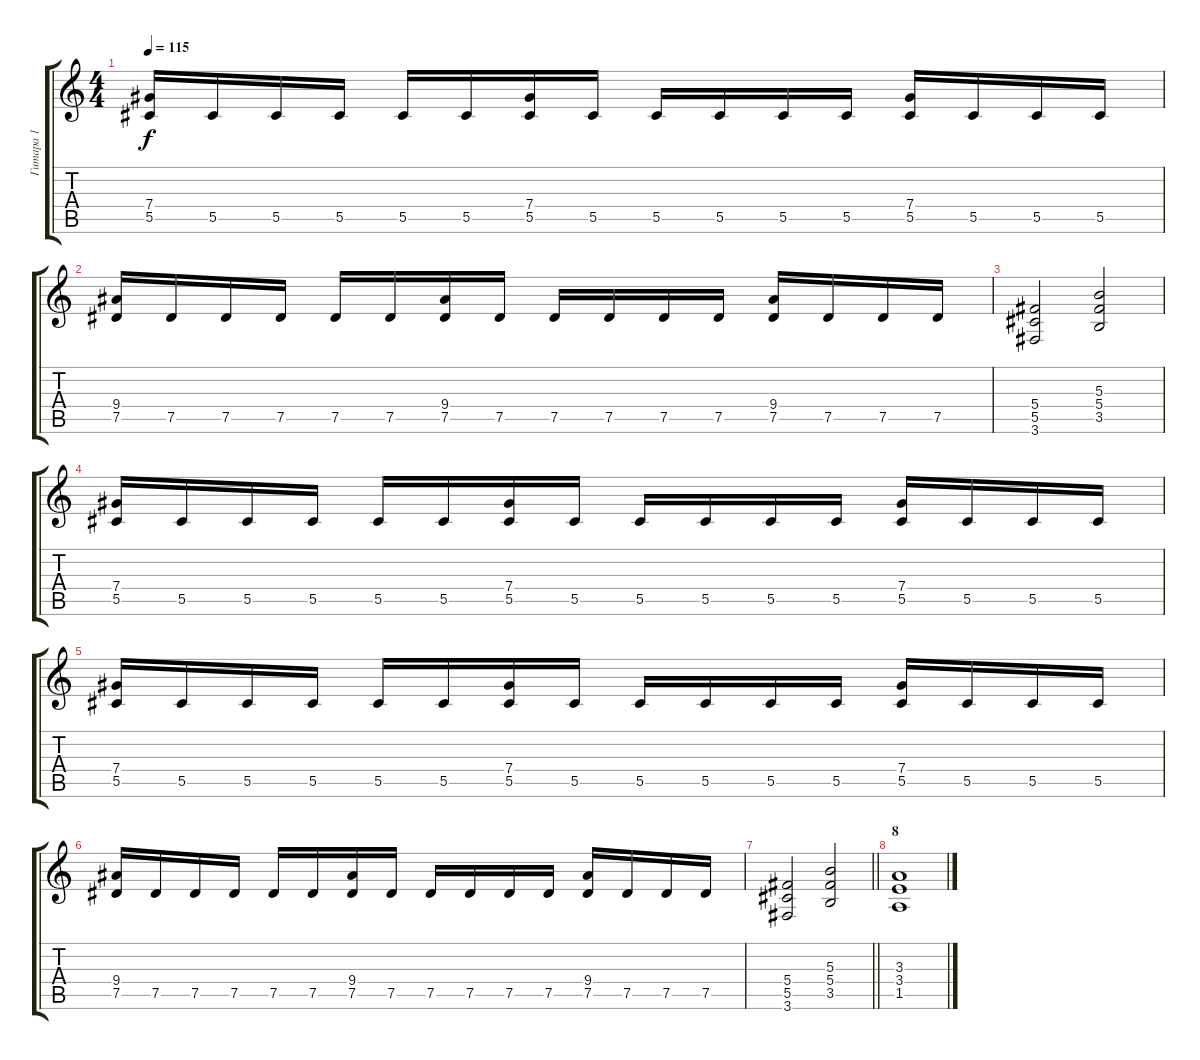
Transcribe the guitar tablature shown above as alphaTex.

\track ("Гитара 1" "Гитара 1") {instrument distortionguitar}
\staff {score tabs}
\tuning (Eb4 Bb3 Gb3 Db3 Ab2 Eb2) {hide}
\ts (4 4)
\tempo 115
\clef g2
\ks c
(7.4 5.5).16{dy f} 5.5.16 5.5.16 5.5.16 5.5.16 5.5.16 (7.4 5.5).16 5.5.16 5.5.16 5.5.16 5.5.16 5.5.16 (7.4 5.5).16 5.5.16 5.5.16 5.5.16 |
(9.4 7.5).16 7.5.16 7.5.16 7.5.16 7.5.16 7.5.16 (9.4 7.5).16 7.5.16 7.5.16 7.5.16 7.5.16 7.5.16 (9.4 7.5).16 7.5.16 7.5.16 7.5.16 |
(5.4 5.5 3.6).2 (5.3 5.4 3.5).2 |
(7.4 5.5).16 5.5.16 5.5.16 5.5.16 5.5.16 5.5.16 (7.4 5.5).16 5.5.16 5.5.16 5.5.16 5.5.16 5.5.16 (7.4 5.5).16 5.5.16 5.5.16 5.5.16 |
(7.4 5.5).16 5.5.16 5.5.16 5.5.16 5.5.16 5.5.16 (7.4 5.5).16 5.5.16 5.5.16 5.5.16 5.5.16 5.5.16 (7.4 5.5).16 5.5.16 5.5.16 5.5.16 |
(9.4 7.5).16 7.5.16 7.5.16 7.5.16 7.5.16 7.5.16 (9.4 7.5).16 7.5.16 7.5.16 7.5.16 7.5.16 7.5.16 (9.4 7.5).16 7.5.16 7.5.16 7.5.16 |
\barLineRight lightlight
(5.4 5.5 3.6).2 (5.3 5.4 3.5).2 |
\section ("" "8")
(3.3 3.4 1.5).1
